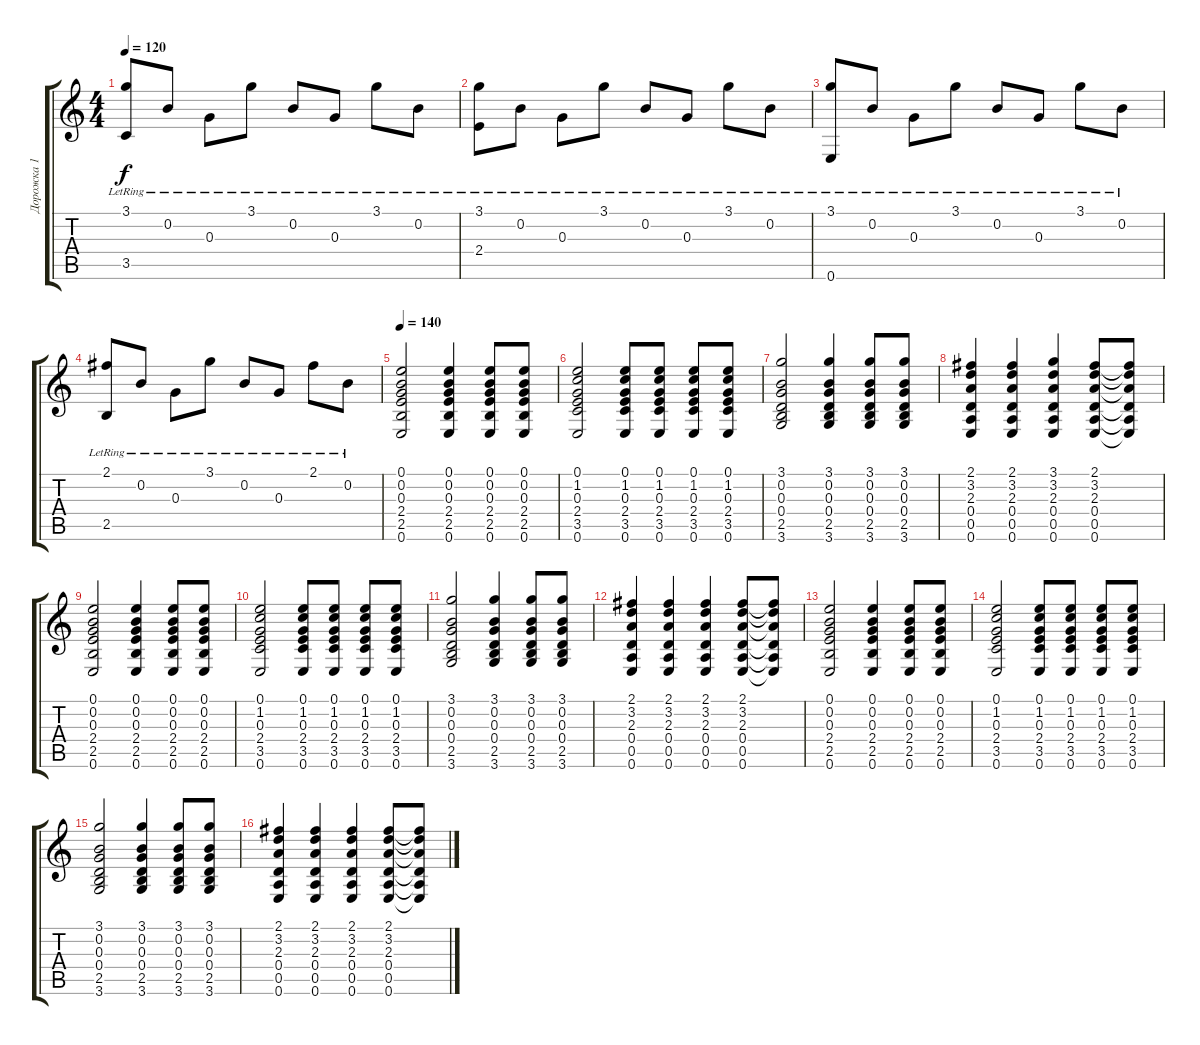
\track ("Дорожка 1" "Дорожка 1") {instrument acousticguitarsteel}
\staff {score tabs}
\tuning (E4 B3 G3 D3 A2 E2) {hide}
\ts (4 4)
\tempo 120
\clef g2
\ks c
(3.1{lr} 3.5{lr}).8{dy f} 0.2{lr}.8 0.3{lr}.8 3.1{lr}.8 0.2{lr}.8 0.3{lr}.8 3.1{lr}.8 0.2{lr}.8 |
(3.1{lr} 2.4{lr}).8 0.2{lr}.8 0.3{lr}.8 3.1{lr}.8 0.2{lr}.8 0.3{lr}.8 3.1{lr}.8 0.2{lr}.8 |
(3.1{lr} 0.6{lr}).8 0.2{lr}.8 0.3{lr}.8 3.1{lr}.8 0.2{lr}.8 0.3{lr}.8 3.1{lr}.8 0.2{lr}.8 |
(2.1{lr} 2.5{lr}).8 0.2{lr}.8 0.3{lr}.8 3.1{lr}.8 0.2{lr}.8 0.3{lr}.8 2.1{lr}.8 0.2{lr}.8 |
\tempo 140
(0.1 0.2 0.3 2.4 2.5 0.6).2 (0.1 0.2 0.3 2.4 2.5 0.6).4 (0.1 0.2 0.3 2.4 2.5 0.6).8 (0.1 0.2 0.3 2.4 2.5 0.6).8 |
(0.1 1.2 0.3 2.4 3.5 0.6).2 (0.1 1.2 0.3 2.4 3.5 0.6).8 (0.1 1.2 0.3 2.4 3.5 0.6).8 (0.1 1.2 0.3 2.4 3.5 0.6).8 (0.1 1.2 0.3 2.4 3.5 0.6).8 |
(3.1 0.2 0.3 0.4 2.5 3.6).2 (3.1 0.2 0.3 0.4 2.5 3.6).4 (3.1 0.2 0.3 0.4 2.5 3.6).8 (3.1 0.2 0.3 0.4 2.5 3.6).8 |
(2.1 3.2 2.3 0.4 0.5 0.6).4 (2.1 3.2 2.3 0.4 0.5 0.6).4 (3.1 3.2 2.3 0.4 0.5 0.6).4 (2.1 3.2 2.3 0.4 0.5 0.6).8 (2.1{t} 3.2{t} 2.3{t} 0.4{t} 0.5{t} 0.6{t}).8 |
(0.1 0.2 0.3 2.4 2.5 0.6).2 (0.1 0.2 0.3 2.4 2.5 0.6).4 (0.1 0.2 0.3 2.4 2.5 0.6).8 (0.1 0.2 0.3 2.4 2.5 0.6).8 |
(0.1 1.2 0.3 2.4 3.5 0.6).2 (0.1 1.2 0.3 2.4 3.5 0.6).8 (0.1 1.2 0.3 2.4 3.5 0.6).8 (0.1 1.2 0.3 2.4 3.5 0.6).8 (0.1 1.2 0.3 2.4 3.5 0.6).8 |
(3.1 0.2 0.3 0.4 2.5 3.6).2 (3.1 0.2 0.3 0.4 2.5 3.6).4 (3.1 0.2 0.3 0.4 2.5 3.6).8 (3.1 0.2 0.3 0.4 2.5 3.6).8 |
(2.1 3.2 2.3 0.4 0.5 0.6).4 (2.1 3.2 2.3 0.4 0.5 0.6).4 (2.1 3.2 2.3 0.4 0.5 0.6).4 (2.1 3.2 2.3 0.4 0.5 0.6).8 (2.1{t} 3.2{t} 2.3{t} 0.4{t} 0.5{t} 0.6{t}).8 |
(0.1 0.2 0.3 2.4 2.5 0.6).2 (0.1 0.2 0.3 2.4 2.5 0.6).4 (0.1 0.2 0.3 2.4 2.5 0.6).8 (0.1 0.2 0.3 2.4 2.5 0.6).8 |
(0.1 1.2 0.3 2.4 3.5 0.6).2 (0.1 1.2 0.3 2.4 3.5 0.6).8 (0.1 1.2 0.3 2.4 3.5 0.6).8 (0.1 1.2 0.3 2.4 3.5 0.6).8 (0.1 1.2 0.3 2.4 3.5 0.6).8 |
(3.1 0.2 0.3 0.4 2.5 3.6).2 (3.1 0.2 0.3 0.4 2.5 3.6).4 (3.1 0.2 0.3 0.4 2.5 3.6).8 (3.1 0.2 0.3 0.4 2.5 3.6).8 |
(2.1 3.2 2.3 0.4 0.5 0.6).4 (2.1 3.2 2.3 0.4 0.5 0.6).4 (2.1 3.2 2.3 0.4 0.5 0.6).4 (2.1 3.2 2.3 0.4 0.5 0.6).8 (2.1{t} 3.2{t} 2.3{t} 0.4{t} 0.5{t} 0.6{t}).8
